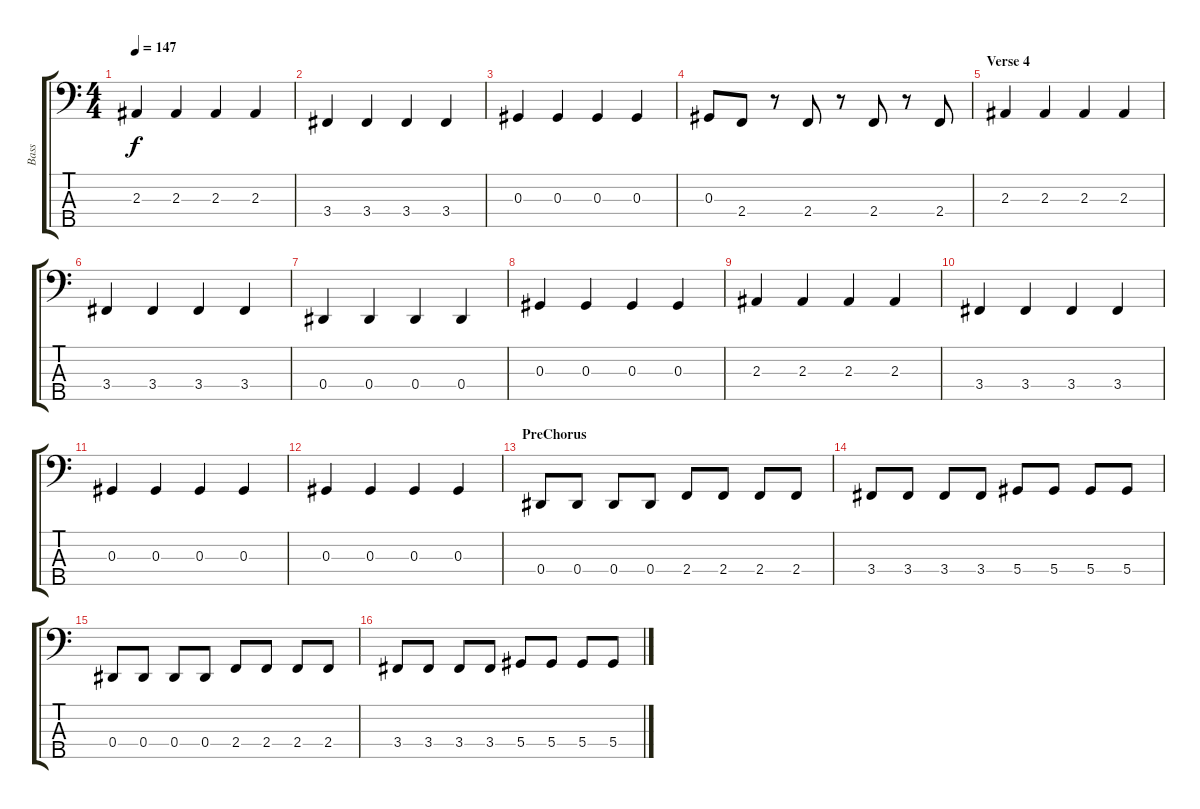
\track ("Bass" "Bass") {instrument electricbassfinger}
\staff {score tabs}
\tuning (Gb2 Db2 Ab1 Eb1 Bb0) {hide}
\ts (4 4)
\tempo 147
\clef f4
\ks c
2.3.4{dy f} 2.3.4 2.3.4 2.3.4 |
3.4.4 3.4.4 3.4.4 3.4.4 |
0.3.4 0.3.4 0.3.4 0.3.4 |
0.3.8 2.4.8 r.8 2.4.8 r.8 2.4.8 r.8 2.4.8 |
\section ("" "Verse 4")
2.3.4 2.3.4 2.3.4 2.3.4 |
3.4.4 3.4.4 3.4.4 3.4.4 |
0.4.4 0.4.4 0.4.4 0.4.4 |
0.3.4 0.3.4 0.3.4 0.3.4 |
2.3.4 2.3.4 2.3.4 2.3.4 |
3.4.4 3.4.4 3.4.4 3.4.4 |
0.3.4 0.3.4 0.3.4 0.3.4 |
0.3.4 0.3.4 0.3.4 0.3.4 |
\section ("" "PreChorus")
0.4.8 0.4.8 0.4.8 0.4.8 2.4.8 2.4.8 2.4.8 2.4.8 |
3.4.8 3.4.8 3.4.8 3.4.8 5.4.8 5.4.8 5.4.8 5.4.8 |
0.4.8 0.4.8 0.4.8 0.4.8 2.4.8 2.4.8 2.4.8 2.4.8 |
3.4.8 3.4.8 3.4.8 3.4.8 5.4.8 5.4.8 5.4.8 5.4.8
